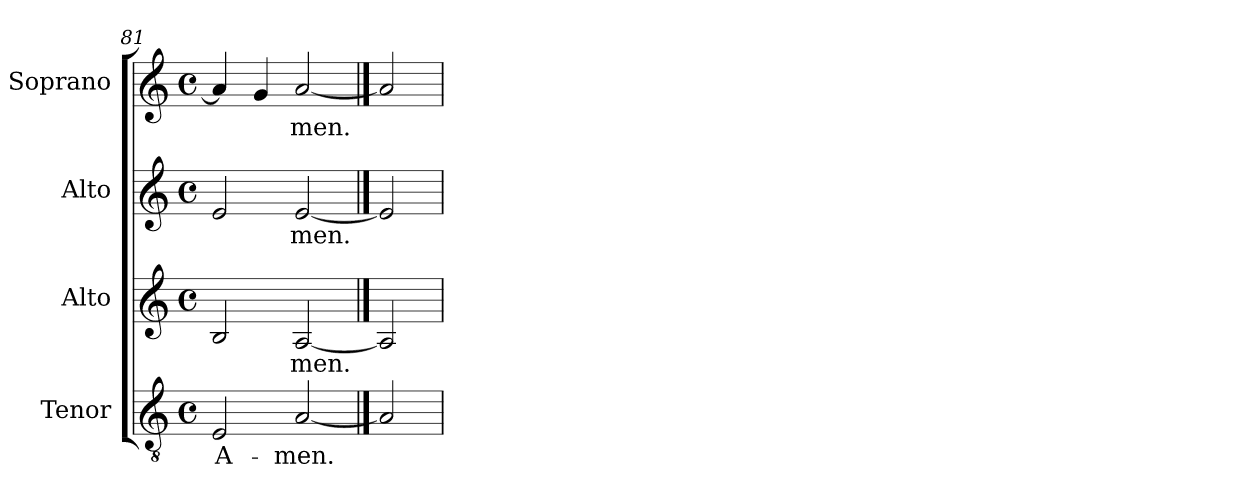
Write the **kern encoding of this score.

**kern	**text	**kern	**text	**kern	**text	**kern	**text
*part4	*part4	*part3	*part3	*part2	*part2	*part1	*part1
*staff4	*staff4	*staff3	*staff3	*staff2	*staff2	*staff1	*staff1
*I"Tenor	*	*I"Alto	*	*I"Alto	*	*I"Soprano	*
*I'T.	*	*I'A.	*	*I'A.	*	*I'S.	*
*clefGv2	*	*clefG2	*	*clefG2	*	*clefG2	*
*ITrd7c12	*	*	*	*	*	*	*
*k[]	*	*k[]	*	*k[]	*	*k[]	*
*C:	*	*C:	*	*C:	*	*C:	*
*M4/4	*	*M4/4	*	*M4/4	*	*M4/4	*
*met(c)	*	*met(c)	*	*met(c)	*	*met(c)	*
=81	=81	=81	=81	=81	=81	=81	=81
!	!LO:LY:b:color=#000000	!	!	!	!	!	!
2EEi/	A-	2Bi/	.	2ei/	.	4ai/]	.
.	.	.	.	.	.	4gi/	.
!	!LO:LY:b:color=#000000	!	!	!	!	!	!
!	!	!	!LO:LY:b:color=#000000	!	!	!	!
!	!	!	!	!	!LO:LY:b:color=#000000	!	!
!	!	!	!	!	!	!	!LO:LY:b:color=#000000
[2AAi	-men.	[2Ai	-men.	[2ei	-men.	[2ai	-men.
==82	==82	==82	==82	==82	==82	==82	==82
2AAi]	.	2Ai]	.	2ei]	.	2ai]	.
=	=	=	=	=	=	=	=
*-	*-	*-	*-	*-	*-	*-	*-
